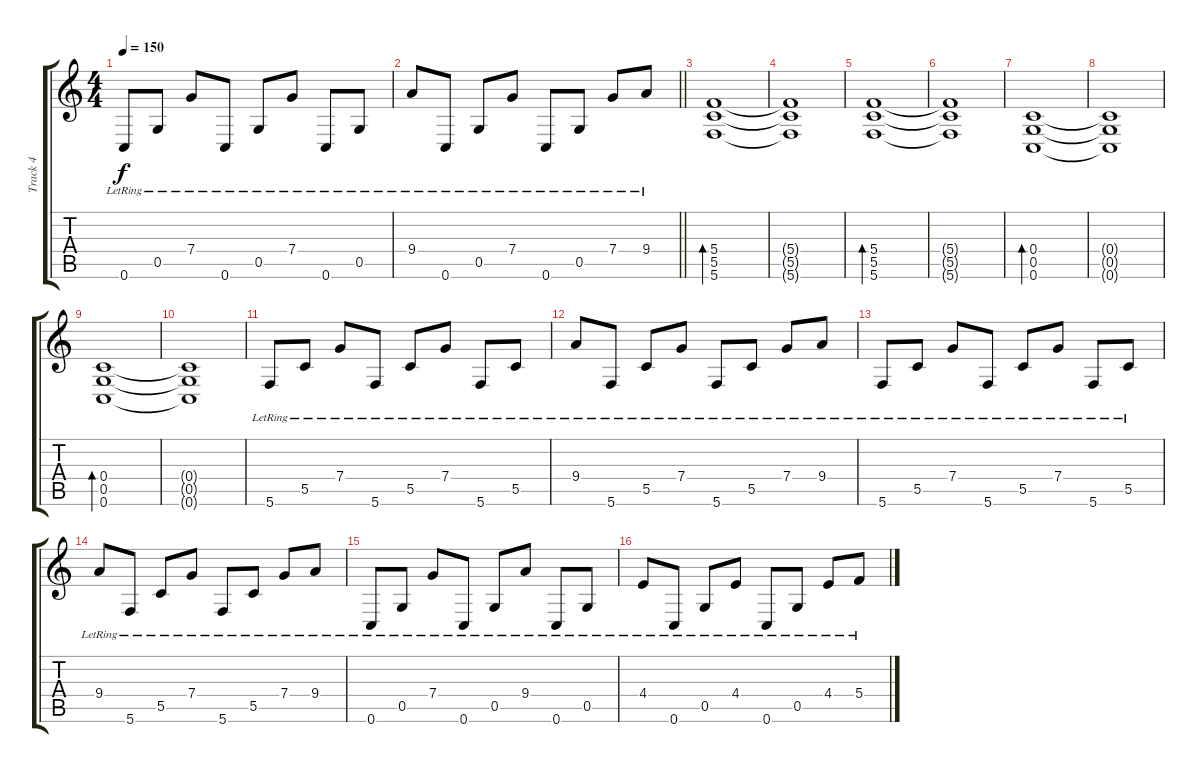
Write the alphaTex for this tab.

\track ("Track 4" "Track 4") {instrument electricguitarjazz}
\staff {score tabs}
\tuning (D4 A3 F3 C3 G2 C2) {hide}
\ts (4 4)
\tempo 150
\clef g2
\ks c
0.6{lr}.8{dy f} 0.5{lr}.8 7.4{lr}.8 0.6{lr}.8 0.5{lr}.8 7.4{lr}.8 0.6{lr}.8 0.5{lr}.8 |
\barLineRight lightlight
9.4{lr}.8 0.6{lr}.8 0.5{lr}.8 7.4{lr}.8 0.6{lr}.8 0.5{lr}.8 7.4{lr}.8 9.4{lr}.8 |
(5.4 5.5 5.6).1{bd 240} |
(5.4{t} 5.5{t} 5.6{t}).1 |
(5.4 5.5 5.6).1{bd 240} |
(5.4{t} 5.5{t} 5.6{t}).1 |
(0.4 0.5 0.6).1{bd 240} |
(0.4{t} 0.5{t} 0.6{t}).1 |
(0.4 0.5 0.6).1{bd 240} |
(0.4{t} 0.5{t} 0.6{t}).1 |
5.6{lr}.8 5.5{lr}.8 7.4{lr}.8 5.6{lr}.8 5.5{lr}.8 7.4{lr}.8 5.6{lr}.8 5.5{lr}.8 |
9.4{lr}.8 5.6{lr}.8 5.5{lr}.8 7.4{lr}.8 5.6{lr}.8 5.5{lr}.8 7.4{lr}.8 9.4{lr}.8 |
5.6{lr}.8 5.5{lr}.8 7.4{lr}.8 5.6{lr}.8 5.5{lr}.8 7.4{lr}.8 5.6{lr}.8 5.5{lr}.8 |
9.4{lr}.8 5.6{lr}.8 5.5{lr}.8 7.4{lr}.8 5.6{lr}.8 5.5{lr}.8 7.4{lr}.8 9.4{lr}.8 |
0.6{lr}.8 0.5{lr}.8 7.4{lr}.8 0.6{lr}.8 0.5{lr}.8 9.4{lr}.8 0.6{lr}.8 0.5{lr}.8 |
4.4{lr}.8 0.6{lr}.8 0.5{lr}.8 4.4{lr}.8 0.6{lr}.8 0.5{lr}.8 4.4{lr}.8 5.4{lr}.8
